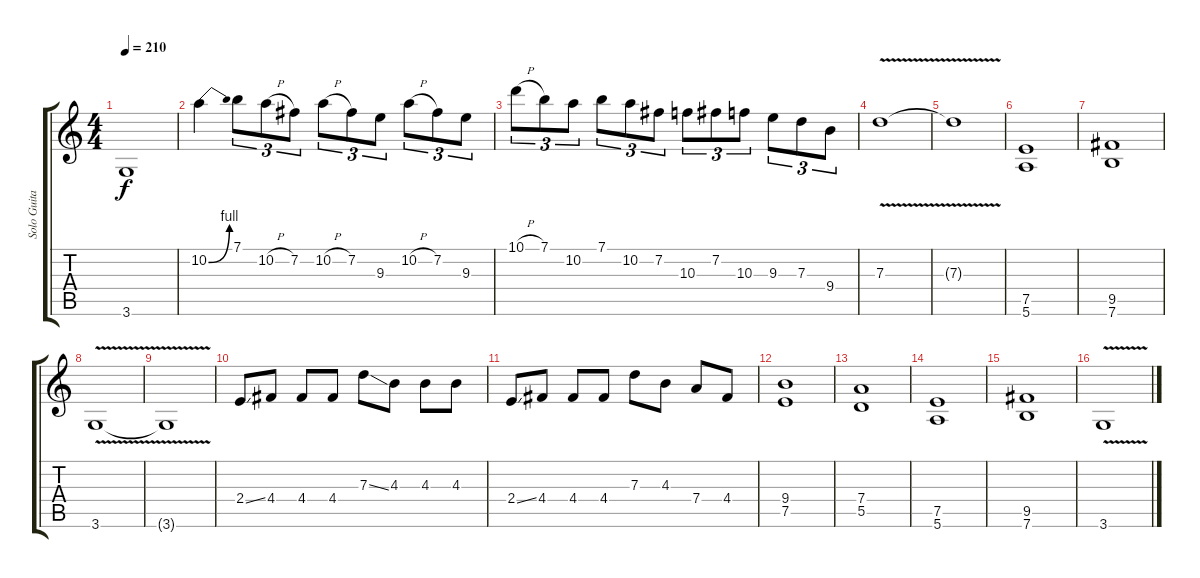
\track ("Solo Guitar" "Solo Guita") {instrument distortionguitar}
\staff {score tabs}
\tuning (E4 B3 G3 D3 A2 E2) {hide}
\ts (4 4)
\tempo 210
\clef g2
\ks c
3.6{t}.1{dy f} |
10.2{be (bend 0 0 60 4)}.4 7.1.8{tu (3 2)} 10.2{h}.8{tu (3 2)} 7.2.8{tu (3 2)} 10.2{h}.8{tu (3 2)} 7.2.8{tu (3 2)} 9.3.8{tu (3 2)} 10.2{h}.8{tu (3 2)} 7.2.8{tu (3 2)} 9.3.8{tu (3 2)} |
10.1{h}.8{tu (3 2)} 7.1.8{tu (3 2)} 10.2.8{tu (3 2)} 7.1.8{tu (3 2)} 10.2.8{tu (3 2)} 7.2.8{tu (3 2)} 10.3.8{tu (3 2)} 7.2.8{tu (3 2)} 10.3.8{tu (3 2)} 9.3.8{tu (3 2)} 7.3.8{tu (3 2)} 9.4.8{tu (3 2)} |
7.3{v}.1 |
7.3{t}.1 |
(7.5 5.6).1 |
(9.5 7.6).1 |
3.6{v}.1 |
3.6{t}.1 |
2.4{ss}.8{balance 4} 4.4.8 4.4.8 4.4.8 7.3{ss}.8 4.3.8 4.3.8 4.3.8 |
2.4{ss}.8 4.4.8 4.4.8 4.4.8 7.3.8 4.3.8 7.4.8 4.4.8 |
(9.4 7.5).1{balance 12} |
(7.4 5.5).1 |
(7.5 5.6).1 |
(9.5 7.6).1 |
3.6{v}.1
